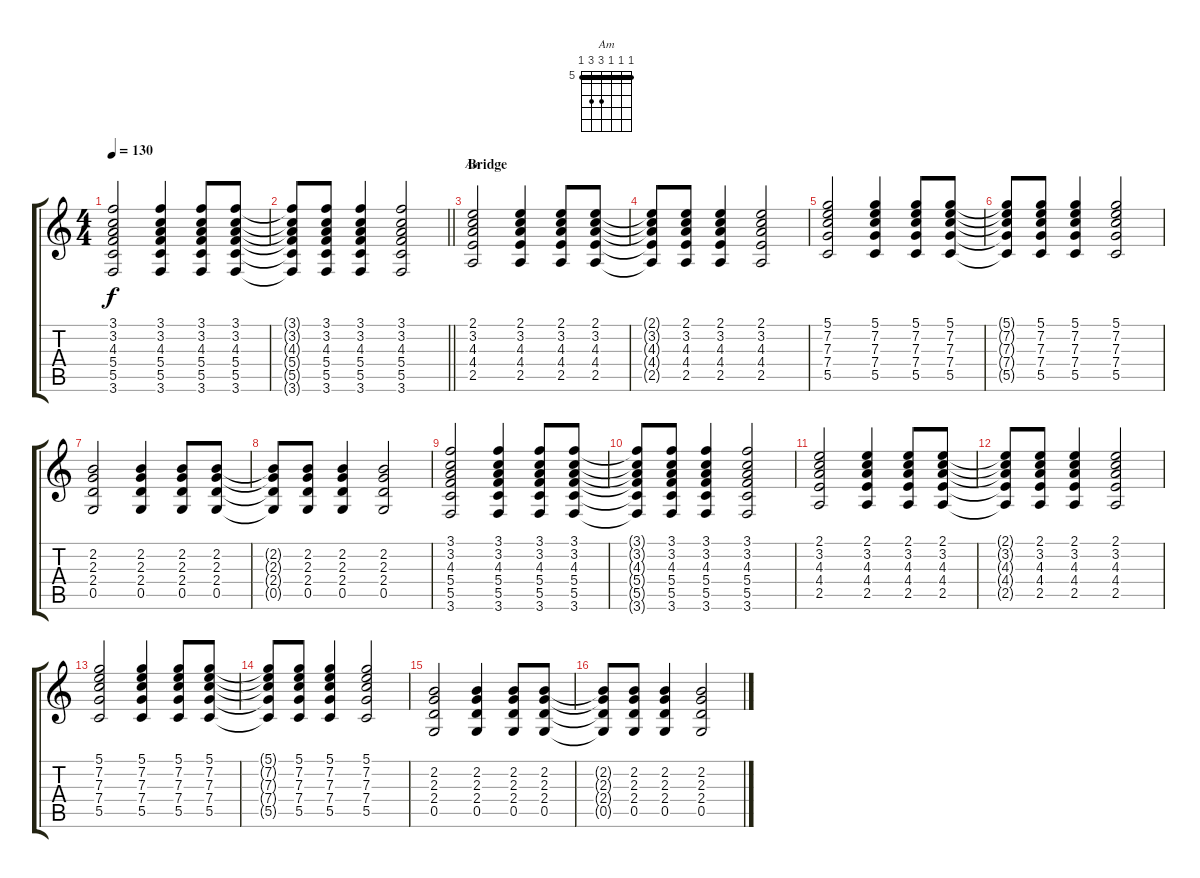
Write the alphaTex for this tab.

\track "" {instrument electricguitarclean}
\staff {score tabs}
\tuning (D4 A3 F3 C3 G2 D2) {hide}
\chord ("Am" 5 5 5 7 7 5) {firstfret 5 barre 5}
\ts (4 4)
\tempo 130
\clef g2
\ks c
(3.1 3.2 4.3 5.4 5.5 3.6).2{dy f} (3.1 3.2 4.3 5.4 5.5 3.6).4 (3.1 3.2 4.3 5.4 5.5 3.6).8 (3.1 3.2 4.3 5.4 5.5 3.6).8 |
\barLineRight lightlight
(3.1{t} 3.2{t} 4.3{t} 5.4{t} 5.5{t} 3.6{t}).8 (3.1 3.2 4.3 5.4 5.5 3.6).8 (3.1 3.2 4.3 5.4 5.5 3.6).4 (3.1 3.2 4.3 5.4 5.5 3.6).2 |
\section ("" "Bridge")
(2.1 3.2 4.3 4.4 2.5).2{ch "Am"} (2.1 3.2 4.3 4.4 2.5).4 (2.1 3.2 4.3 4.4 2.5).8 (2.1 3.2 4.3 4.4 2.5).8 |
(2.1{t} 3.2{t} 4.3{t} 4.4{t} 2.5{t}).8 (2.1 3.2 4.3 4.4 2.5).8 (2.1 3.2 4.3 4.4 2.5).4 (2.1 3.2 4.3 4.4 2.5).2 |
(5.1 7.2 7.3 7.4 5.5).2 (5.1 7.2 7.3 7.4 5.5).4 (5.1 7.2 7.3 7.4 5.5).8 (5.1 7.2 7.3 7.4 5.5).8 |
(5.1{t} 7.2{t} 7.3{t} 7.4{t} 5.5{t}).8 (5.1 7.2 7.3 7.4 5.5).8 (5.1 7.2 7.3 7.4 5.5).4 (5.1 7.2 7.3 7.4 5.5).2 |
(2.2 2.3 2.4 0.5).2 (2.2 2.3 2.4 0.5).4 (2.2 2.3 2.4 0.5).8 (2.2 2.3 2.4 0.5).8 |
(2.2{t} 2.3{t} 2.4{t} 0.5{t}).8 (2.2 2.3 2.4 0.5).8 (2.2 2.3 2.4 0.5).4 (2.2 2.3 2.4 0.5).2 |
(3.1 3.2 4.3 5.4 5.5 3.6).2 (3.1 3.2 4.3 5.4 5.5 3.6).4 (3.1 3.2 4.3 5.4 5.5 3.6).8 (3.1 3.2 4.3 5.4 5.5 3.6).8 |
(3.1{t} 3.2{t} 4.3{t} 5.4{t} 5.5{t} 3.6{t}).8 (3.1 3.2 4.3 5.4 5.5 3.6).8 (3.1 3.2 4.3 5.4 5.5 3.6).4 (3.1 3.2 4.3 5.4 5.5 3.6).2 |
(2.1 3.2 4.3 4.4 2.5).2 (2.1 3.2 4.3 4.4 2.5).4 (2.1 3.2 4.3 4.4 2.5).8 (2.1 3.2 4.3 4.4 2.5).8 |
(2.1{t} 3.2{t} 4.3{t} 4.4{t} 2.5{t}).8 (2.1 3.2 4.3 4.4 2.5).8 (2.1 3.2 4.3 4.4 2.5).4 (2.1 3.2 4.3 4.4 2.5).2 |
(5.1 7.2 7.3 7.4 5.5).2 (5.1 7.2 7.3 7.4 5.5).4 (5.1 7.2 7.3 7.4 5.5).8 (5.1 7.2 7.3 7.4 5.5).8 |
(5.1{t} 7.2{t} 7.3{t} 7.4{t} 5.5{t}).8 (5.1 7.2 7.3 7.4 5.5).8 (5.1 7.2 7.3 7.4 5.5).4 (5.1 7.2 7.3 7.4 5.5).2 |
(2.2 2.3 2.4 0.5).2 (2.2 2.3 2.4 0.5).4 (2.2 2.3 2.4 0.5).8 (2.2 2.3 2.4 0.5).8 |
(2.2{t} 2.3{t} 2.4{t} 0.5{t}).8 (2.2 2.3 2.4 0.5).8 (2.2 2.3 2.4 0.5).4 (2.2 2.3 2.4 0.5).2
